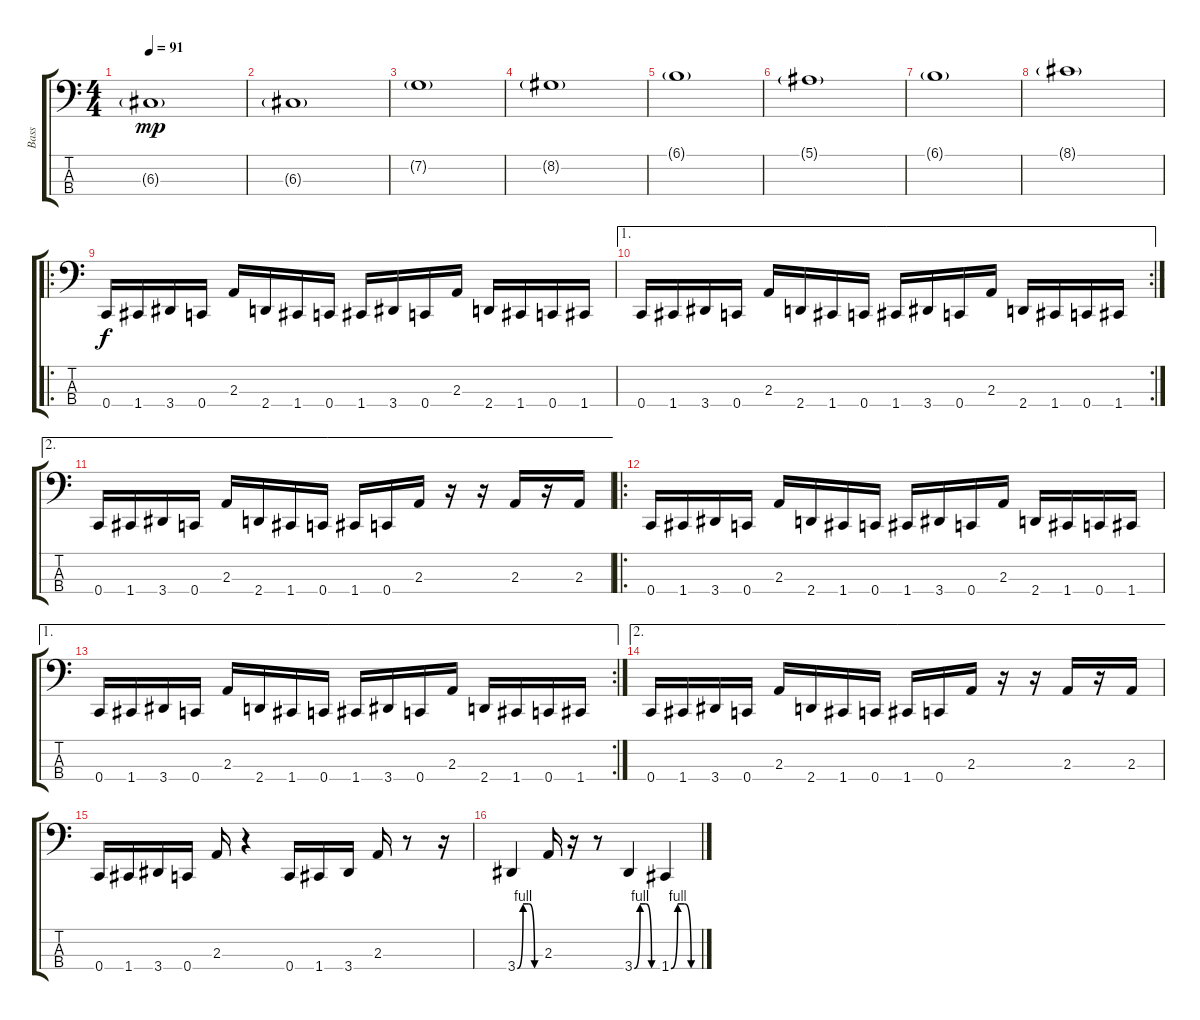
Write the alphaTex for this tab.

\track ("Bass" "Bass") {instrument electricbasspick}
\staff {score tabs}
\tuning (F2 C2 G1 C1) {hide}
\ts (4 4)
\tempo 91
\clef f4
\ks c
6.3{g}.1{dy mp instrument electricbasspick} |
6.3{g}.1 |
7.2{g}.1 |
8.2{g}.1 |
6.1{g}.1 |
5.1{g}.1 |
6.1{g}.1 |
8.1{g}.1 |
\ro
0.4.16{dy f} 1.4.16 3.4.16 0.4.16 2.3.16 2.4.16 1.4.16 0.4.16 1.4.16 3.4.16 0.4.16 2.3.16 2.4.16 1.4.16 0.4.16 1.4.16 |
\ae 1
\rc 2
0.4.16 1.4.16 3.4.16 0.4.16 2.3.16 2.4.16 1.4.16 0.4.16 1.4.16 3.4.16 0.4.16 2.3.16 2.4.16 1.4.16 0.4.16 1.4.16 |
\ae 2
0.4.16 1.4.16 3.4.16 0.4.16 2.3.16 2.4.16 1.4.16 0.4.16 1.4.16 0.4.16 2.3.16 r.16 r.16 2.3.16 r.16 2.3.16 |
\ro
0.4.16 1.4.16 3.4.16 0.4.16 2.3.16 2.4.16 1.4.16 0.4.16 1.4.16 3.4.16 0.4.16 2.3.16 2.4.16 1.4.16 0.4.16 1.4.16 |
\ae 1
\rc 2
0.4.16 1.4.16 3.4.16 0.4.16 2.3.16 2.4.16 1.4.16 0.4.16 1.4.16 3.4.16 0.4.16 2.3.16 2.4.16 1.4.16 0.4.16 1.4.16 |
\ae 2
0.4.16 1.4.16 3.4.16 0.4.16 2.3.16 2.4.16 1.4.16 0.4.16 1.4.16 0.4.16 2.3.16 r.16 r.16 2.3.16 r.16 2.3.16 |
0.4.16 1.4.16 3.4.16 0.4.16 2.3.16 r.4 0.4.16 1.4.16 3.4.16 2.3.16 r.8 r.16 |
3.4{be (custom 0 0 15 4 30 4 45 0 60 0)}.4 2.3.16 r.16 r.8 3.4{be (custom 0 0 15 4 30 4 45 0 60 0)}.4 1.4{be (custom 0 0 15 4 30 4 45 0 60 0)}.4
